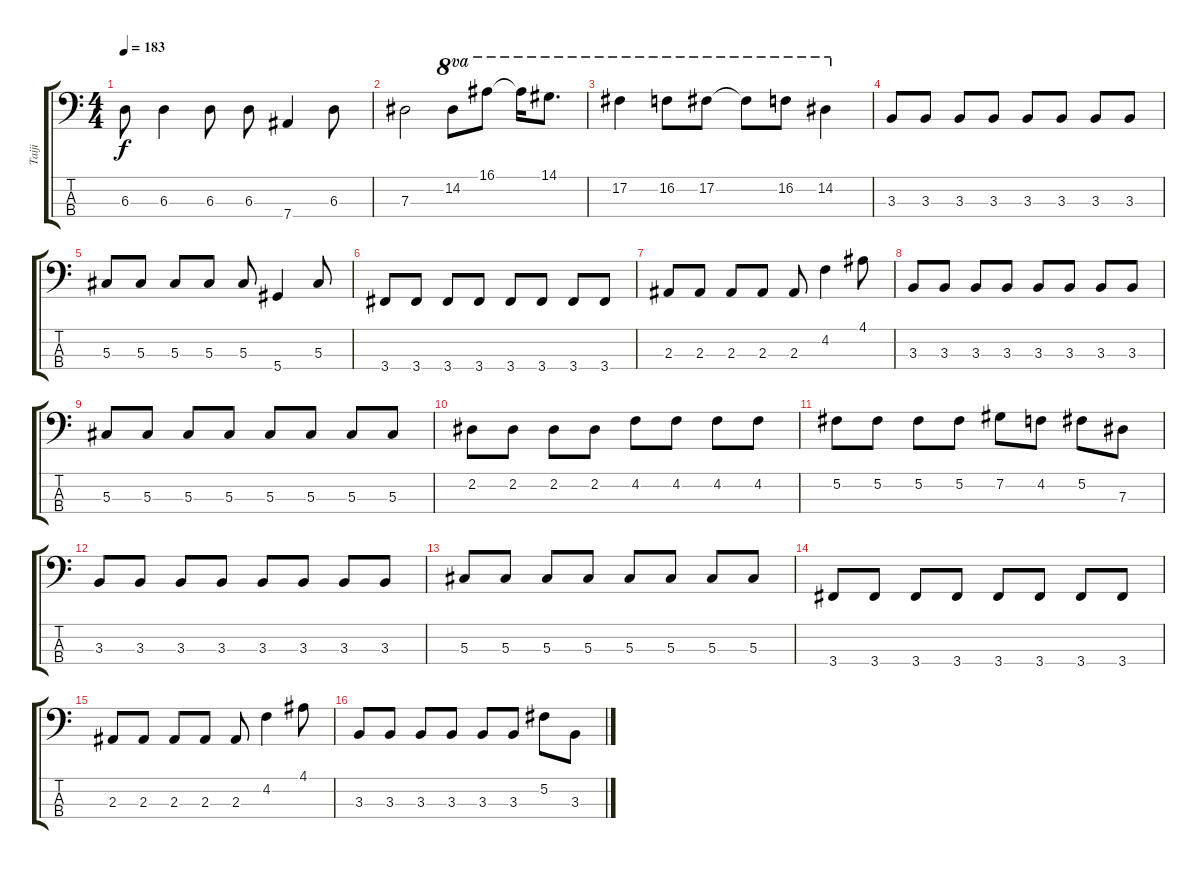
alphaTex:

\track ("Taiji" "Taiji") {instrument electricbasspick}
\staff {score tabs}
\tuning (Gb2 Db2 Ab1 Eb1) {hide}
\ts (4 4)
\tempo 183
\clef f4
\ks c
6.3.8{dy f} 6.3.4 6.3.8 6.3.8 7.4.4 6.3.8 |
7.3.2 14.2.8{ot 8va} 16.1.8{ot 8va} 16.1{t}.16{ot 8va} 14.1.8{d ot 8va} |
17.2.4{ot 8va} 16.2.8{ot 8va} 17.2.8{ot 8va} 17.2{t}.8{ot 8va} 16.2.8{ot 8va} 14.2.4{ot 8va} |
3.3.8 3.3.8 3.3.8 3.3.8 3.3.8 3.3.8 3.3.8 3.3.8 |
5.3.8 5.3.8 5.3.8 5.3.8 5.3.8 5.4.4 5.3.8 |
3.4.8 3.4.8 3.4.8 3.4.8 3.4.8 3.4.8 3.4.8 3.4.8 |
2.3.8 2.3.8 2.3.8 2.3.8 2.3.8 4.2.4 4.1.8 |
3.3.8 3.3.8 3.3.8 3.3.8 3.3.8 3.3.8 3.3.8 3.3.8 |
5.3.8 5.3.8 5.3.8 5.3.8 5.3.8 5.3.8 5.3.8 5.3.8 |
2.2.8 2.2.8 2.2.8 2.2.8 4.2.8 4.2.8 4.2.8 4.2.8 |
5.2.8 5.2.8 5.2.8 5.2.8 7.2.8 4.2.8 5.2.8 7.3.8 |
3.3.8 3.3.8 3.3.8 3.3.8 3.3.8 3.3.8 3.3.8 3.3.8 |
5.3.8 5.3.8 5.3.8 5.3.8 5.3.8 5.3.8 5.3.8 5.3.8 |
3.4.8 3.4.8 3.4.8 3.4.8 3.4.8 3.4.8 3.4.8 3.4.8 |
2.3.8 2.3.8 2.3.8 2.3.8 2.3.8 4.2.4 4.1.8 |
3.3.8 3.3.8 3.3.8 3.3.8 3.3.8 3.3.8 5.2.8 3.3.8
